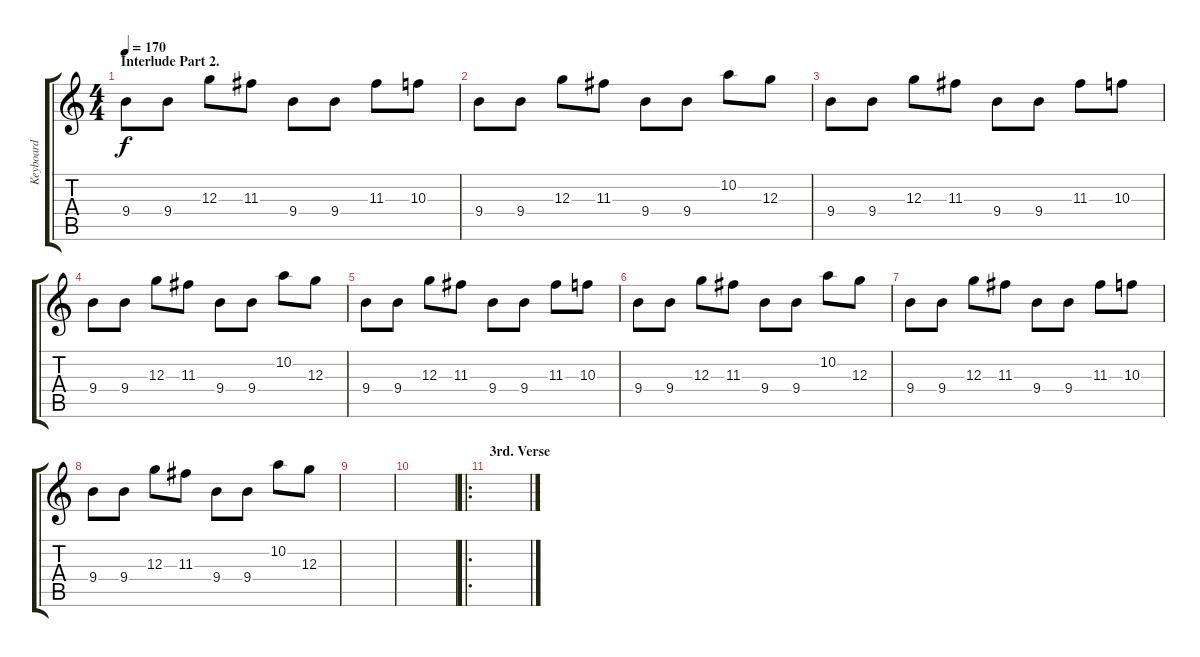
\track ("Keyboard" "Keyboard") {instrument harpsichord}
\staff {score tabs}
\tuning (E5 B4 G4 D4 A3 E3) {hide}
\ts (4 4)
\section ("" "Interlude Part 2.")
\tempo 170
\clef g2
\ks c
9.4.8{dy f} 9.4.8 12.3.8 11.3.8 9.4.8 9.4.8 11.3.8 10.3.8 |
9.4.8 9.4.8 12.3.8 11.3.8 9.4.8 9.4.8 10.2.8 12.3.8 |
9.4.8 9.4.8 12.3.8 11.3.8 9.4.8 9.4.8 11.3.8 10.3.8 |
9.4.8 9.4.8 12.3.8 11.3.8 9.4.8 9.4.8 10.2.8 12.3.8 |
9.4.8 9.4.8 12.3.8 11.3.8 9.4.8 9.4.8 11.3.8 10.3.8 |
9.4.8 9.4.8 12.3.8 11.3.8 9.4.8 9.4.8 10.2.8 12.3.8 |
9.4.8 9.4.8 12.3.8 11.3.8 9.4.8 9.4.8 11.3.8 10.3.8 |
9.4.8 9.4.8 12.3.8 11.3.8 9.4.8 9.4.8 10.2.8 12.3.8 |
|
|
\ro
\section ("" "3rd. Verse")
